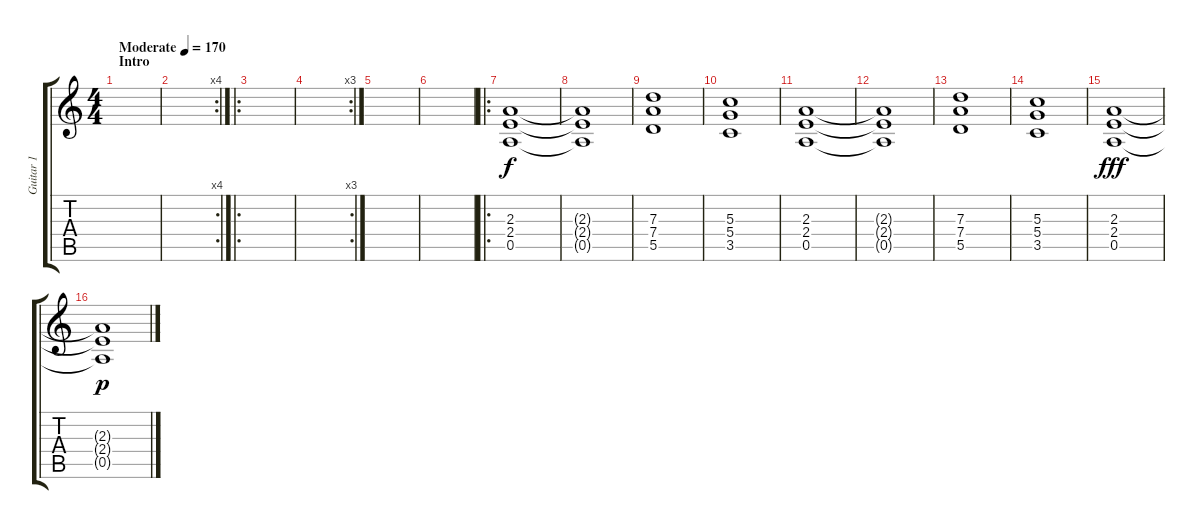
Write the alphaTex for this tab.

\track ("Guitar 1" "Guitar 1") {instrument overdrivenguitar}
\staff {score tabs}
\tuning (E4 B3 G3 D3 A2 E2) {hide}
\ts (4 4)
\section ("" "Intro")
\tempo (170 "Moderate")
\clef g2
\ks c
|
\rc 4
|
\ro
|
\rc 3
|
|
|
\ro
(2.3 2.4 0.5).1 |
(2.3{t} 2.4{t} 0.5{t}).1 |
(7.3 7.4 5.5).1 |
(5.3 5.4 3.5).1 |
(2.3 2.4 0.5).1 |
(2.3{t} 2.4{t} 0.5{t}).1 |
(7.3 7.4 5.5).1 |
(5.3 5.4 3.5).1 |
(2.3 2.4 0.5).1{dy fff volume 10} |
(2.3{t} 2.4{t} 0.5{t}).1{dy p}
